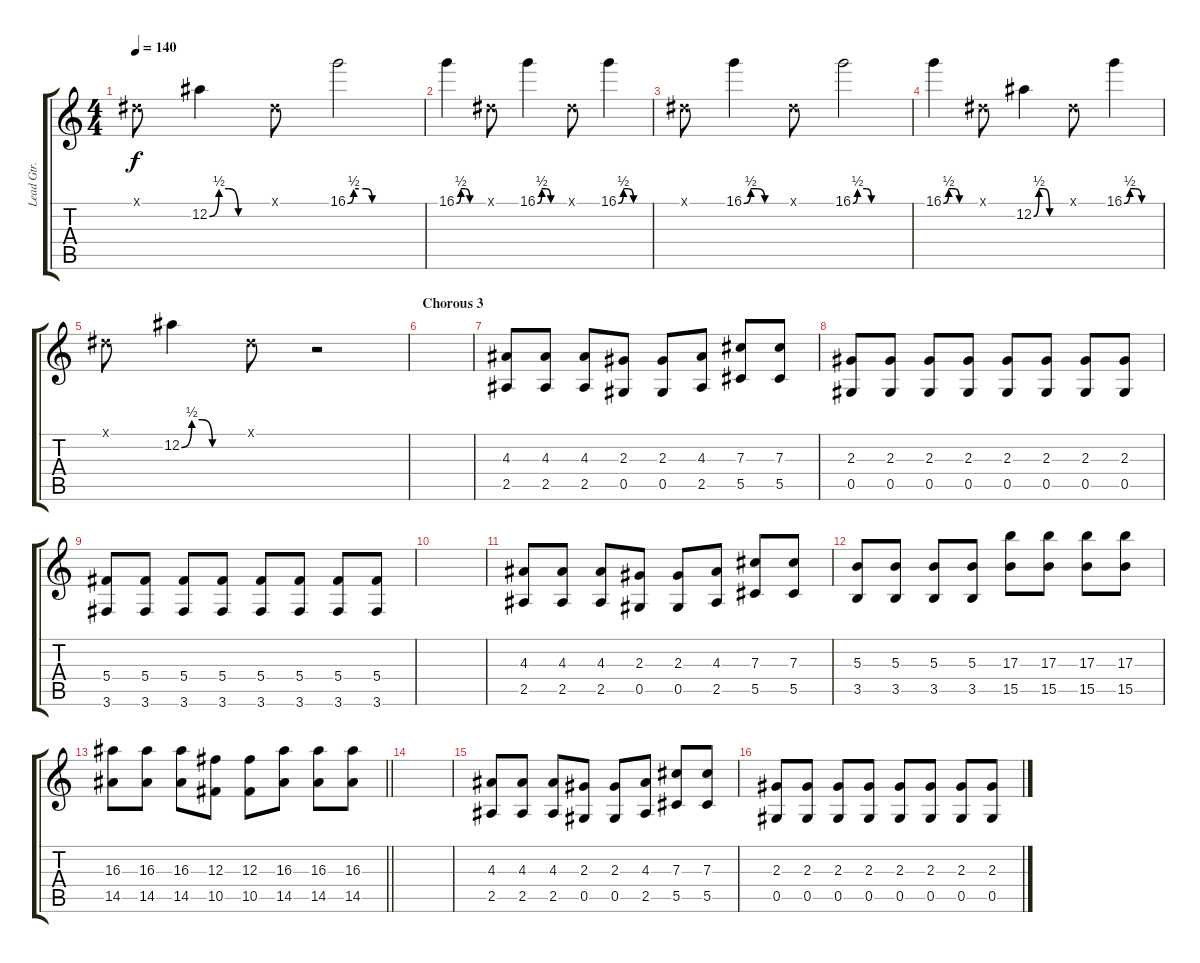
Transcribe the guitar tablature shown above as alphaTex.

\track ("Lead Gtr." "Lead Gtr.") {instrument distortionguitar}
\staff {score tabs}
\tuning (Eb4 Bb3 Gb3 Db3 Ab2 Eb2) {hide}
\ts (4 4)
\tempo 140
\clef g2
\ks c
0.1{x}.8{dy f} 12.2{be (custom 0 0 10 2 20 2 30 0 60 0)}.4 0.1{x}.8 16.1{be (custom 0 0 5 2 15 2 20 0 30 0 60 0)}.2 |
16.1{be (custom 0 0 10 2 20 2 30 0 60 0)}.4 0.1{x}.8 16.1{be (custom 0 0 10 2 20 2 30 0 60 0)}.4 0.1{x}.8 16.1{be (custom 0 0 10 2 20 2 30 0 60 0)}.4 |
0.1{x}.8 16.1{be (custom 0 0 10 2 20 2 30 0 60 0)}.4 0.1{x}.8 16.1{be (custom 0 0 5 2 15 2 20 0 30 0 60 0)}.2 |
16.1{be (custom 0 0 10 2 20 2 30 0 60 0)}.4 0.1{x}.8 12.2{be (custom 0 0 10 2 20 2 30 0 60 0)}.4 0.1{x}.8 16.1{be (custom 0 0 10 2 20 2 30 0 60 0)}.4 |
0.1{x}.8 12.2{be (custom 0 0 10 2 20 2 30 0 60 0)}.4 0.1{x}.8 r.2 |
\section ("" "Chorous 3")
|
(4.3 2.5).8 (4.3 2.5).8 (4.3 2.5).8 (2.3 0.5).8 (2.3 0.5).8 (4.3 2.5).8 (7.3 5.5).8 (7.3 5.5).8 |
(2.3 0.5).8 (2.3 0.5).8 (2.3 0.5).8 (2.3 0.5).8 (2.3 0.5).8 (2.3 0.5).8 (2.3 0.5).8 (2.3 0.5).8 |
(5.4 3.6).8 (5.4 3.6).8 (5.4 3.6).8 (5.4 3.6).8 (5.4 3.6).8 (5.4 3.6).8 (5.4 3.6).8 (5.4 3.6).8 |
|
(4.3 2.5).8 (4.3 2.5).8 (4.3 2.5).8 (2.3 0.5).8 (2.3 0.5).8 (4.3 2.5).8 (7.3 5.5).8 (7.3 5.5).8 |
(5.3 3.5).8 (5.3 3.5).8 (5.3 3.5).8 (5.3 3.5).8 (17.3 15.5).8 (17.3 15.5).8 (17.3 15.5).8 (17.3 15.5).8 |
\barLineRight lightlight
(16.3 14.5).8 (16.3 14.5).8 (16.3 14.5).8 (12.3 10.5).8 (12.3 10.5).8 (16.3 14.5).8 (16.3 14.5).8 (16.3 14.5).8 |
\section ("" "")
|
(4.3 2.5).8 (4.3 2.5).8 (4.3 2.5).8 (2.3 0.5).8 (2.3 0.5).8 (4.3 2.5).8 (7.3 5.5).8 (7.3 5.5).8 |
(2.3 0.5).8 (2.3 0.5).8 (2.3 0.5).8 (2.3 0.5).8 (2.3 0.5).8 (2.3 0.5).8 (2.3 0.5).8 (2.3 0.5).8
